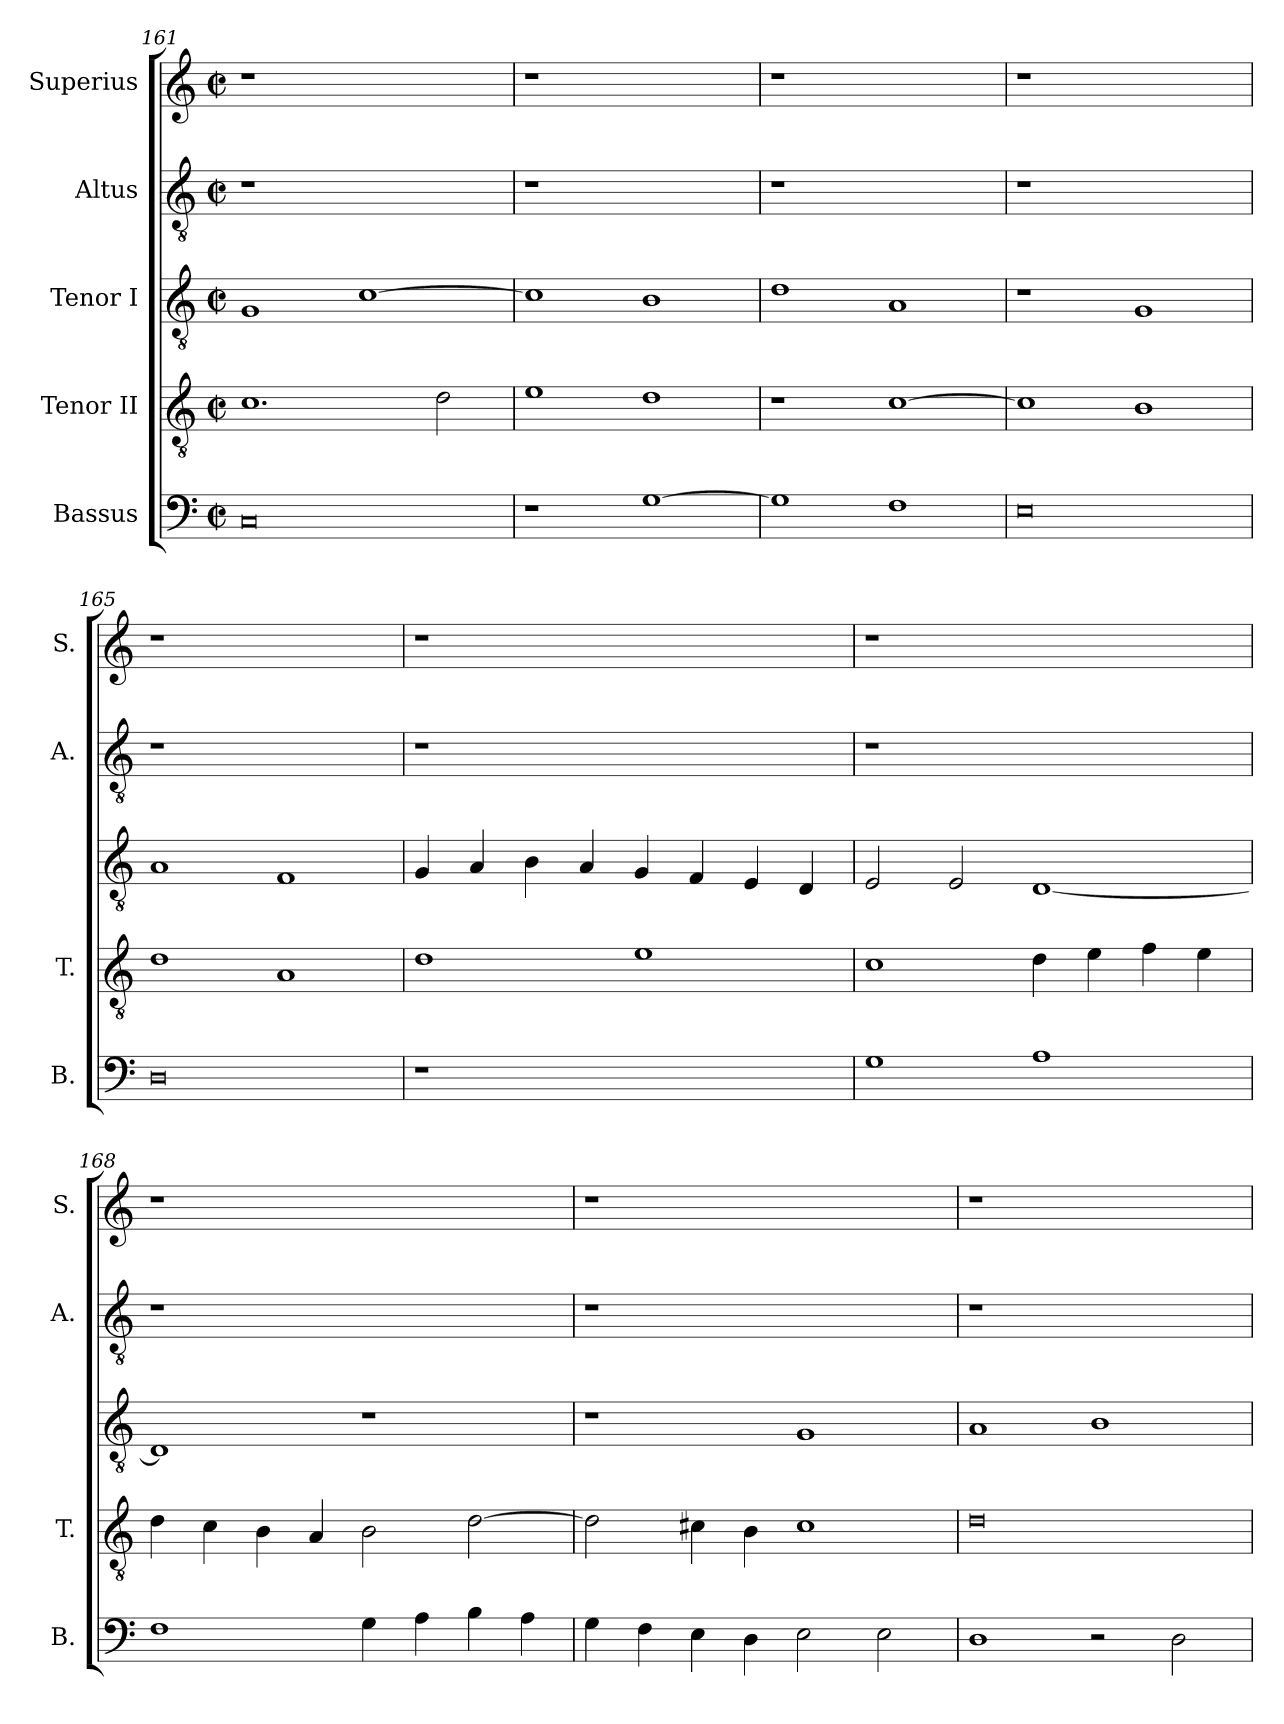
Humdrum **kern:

**kern	**kern	**kern	**kern	**kern
*part5	*part4	*part3	*part2	*part1
*staff5	*staff4	*staff3	*staff2	*staff1
*I"Bassus	*I"Tenor II	*I"Tenor I	*I"Altus	*I"Superius
*I'B.	*I'T.	*	*I'A.	*I'S.
!!LO:LB:g=z
*clefF4	*clefGv2	*clefGv2	*clefGv2	*clefG2
*	*ITrd7c12	*ITrd7c12	*ITrd7c12	*
*k[]	*k[]	*k[]	*k[]	*k[]
*C:	*C:	*C:	*C:	*C:
*M2/2	*M2/2	*M2/2	*M2/2	*M2/2
*met(c|)	*met(c|)	*met(c|)	*met(c|)	*met(c|)
=161	=161	=161	=161	=161
!	!	!	!LO:N:vis=1	!LO:N:vis=1
0Ci	1.Ci	1GGi	1r	1r
.	.	[>1Ci	1ryy	1ryy
.	2Di\	.	.	.
=162	=162	=162	=162	=162
!	!	!	!LO:N:vis=1	!LO:N:vis=1
1r	1Ei	1Ci]	1r	1r
[>1Gi	1Di	1BBi	1ryy	1ryy
=163	=163	=163	=163	=163
!	!	!	!LO:N:vis=1	!LO:N:vis=1
1Gi]	1r	1Di	1r	1r
1Fi	[>1Ci	1AAi	1ryy	1ryy
=164	=164	=164	=164	=164
!	!	!	!LO:N:vis=1	!LO:N:vis=1
0Ei	1Ci]	1r	1r	1r
.	1BBi	1GGi	1ryy	1ryy
=165	=165	=165	=165	=165
!	!	!	!LO:N:vis=1	!LO:N:vis=1
0Di	1Di	1AAi	1r	1r
.	1AAi	1FFi	1ryy	1ryy
=166	=166	=166	=166	=166
!LO:N:vis=1	!	!	!LO:N:vis=1	!LO:N:vis=1
1r	1Di	4GGi/	1r	1r
.	.	4AAi/	.	.
.	.	4BBi\	.	.
.	.	4AAi/	.	.
1ryy	1Ei	4GGi/	1ryy	1ryy
.	.	4FFi/	.	.
.	.	4EEi/	.	.
.	.	4DDi/	.	.
!!LO:PB:g=z
=167	=167	=167	=167	=167
!	!	!	!LO:N:vis=1	!LO:N:vis=1
1Gi	1Ci	2EEi/	1r	1r
.	.	2EEi/	.	.
1Ai	4Di\	[<1DDi	1ryy	1ryy
.	4Ei\	.	.	.
.	4Fi\	.	.	.
.	4Ei\	.	.	.
=168	=168	=168	=168	=168
!	!	!	!LO:N:vis=1	!LO:N:vis=1
1Fi	4Di\	1DDi]	1r	1r
.	4Ci\	.	.	.
.	4BBi\	.	.	.
.	4AAi/	.	.	.
4Gi\	2BBi\	1r	1ryy	1ryy
4Ai\	.	.	.	.
4Bi\	[>2Di\	.	.	.
4Ai\	.	.	.	.
=169	=169	=169	=169	=169
!	!	!	!LO:N:vis=1	!LO:N:vis=1
4Gi\	2Di\]	1r	1r	1r
4Fi\	.	.	.	.
4Ei\	4C#Xi\	.	.	.
4Di\	4BBi\	.	.	.
2Ei\	1C#i	1GGi	1ryy	1ryy
2Ei\	.	.	.	.
=170	=170	=170	=170	=170
!	!	!	!LO:N:vis=1	!LO:N:vis=1
1Di	0Di	1AAi	1r	1r
2r	.	1BBi	1ryy	1ryy
2Di\	.	.	.	.
=	=	=	=	=
*-	*-	*-	*-	*-
